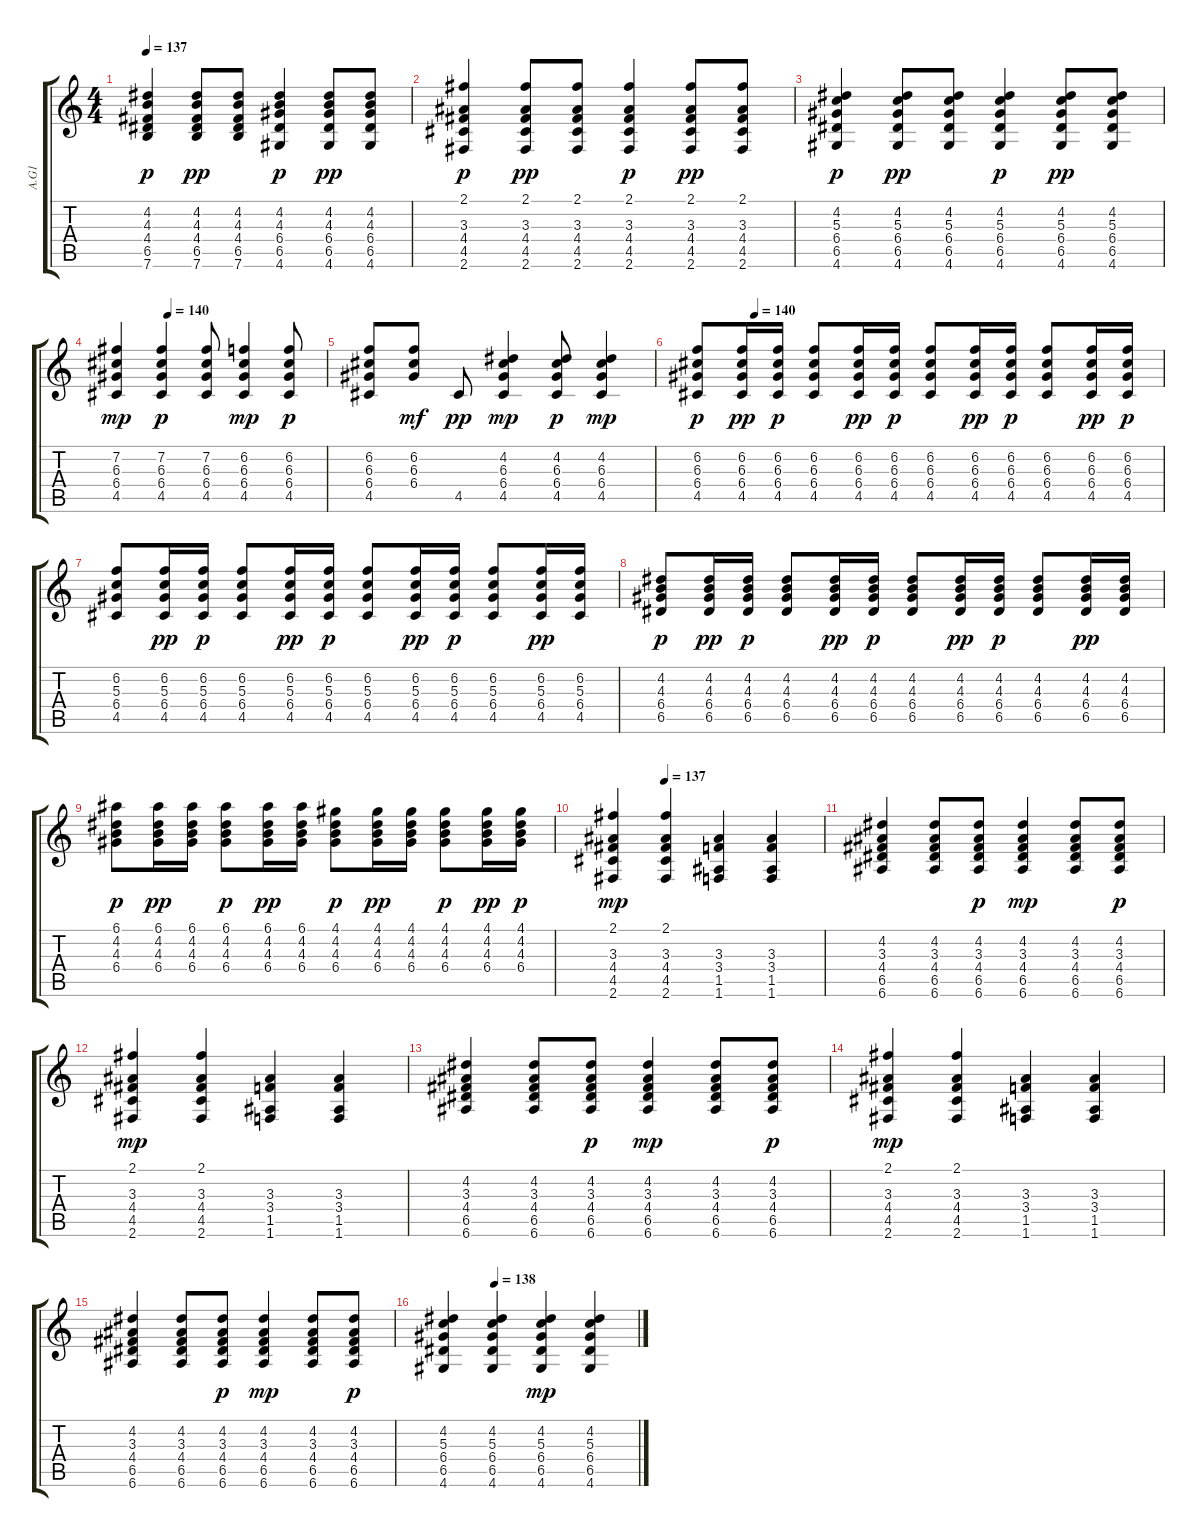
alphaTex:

\track ("A.G1" "A.G1") {instrument acousticguitarsteel}
\staff {score tabs}
\tuning (E4 B3 G3 D3 A2 E2) {hide}
\ts (4 4)
\tempo 137
\clef g2
\ks c
(4.2 4.3 4.4 6.5 7.6).4{dy p} (4.2 4.3 4.4 6.5 7.6).8{dy pp} (4.2 4.3 4.4 6.5 7.6).8 (4.2 4.3 6.4 6.5 4.6).4{dy p} (4.2 4.3 6.4 6.5 4.6).8{dy pp} (4.2 4.3 6.4 6.5 4.6).8 |
(2.1 3.3 4.4 4.5 2.6).4{dy p} (2.1 3.3 4.4 4.5 2.6).8{dy pp} (2.1 3.3 4.4 4.5 2.6).8 (2.1 3.3 4.4 4.5 2.6).4{dy p} (2.1 3.3 4.4 4.5 2.6).8{dy pp} (2.1 3.3 4.4 4.5 2.6).8 |
(4.2 5.3 6.4 6.5 4.6).4{dy p} (4.2 5.3 6.4 6.5 4.6).8{dy pp} (4.2 5.3 6.4 6.5 4.6).8 (4.2 5.3 6.4 6.5 4.6).4{dy p} (4.2 5.3 6.4 6.5 4.6).8{dy pp} (4.2 5.3 6.4 6.5 4.6).8 |
\tempo (140 0.25)
(7.2 6.3 6.4 4.5).4{dy mp} (7.2 6.3 6.4 4.5).4{dy p} (7.2 6.3 6.4 4.5).8 (6.2 6.3 6.4 4.5).4{dy mp} (6.2 6.3 6.4 4.5).8{dy p} |
(6.2 6.3 6.4 4.5).8 (6.2 6.3 6.4).8{dy mf} 4.5.8{dy pp} (4.2 6.3 6.4 4.5).4{dy mp} (4.2 6.3 6.4 4.5).8{dy p} (4.2 6.3 6.4 4.5).4{dy mp} |
\tempo (140 0.125)
(6.2 6.3 6.4 4.5).8{dy p} (6.2 6.3 6.4 4.5).16{dy pp} (6.2 6.3 6.4 4.5).16{dy p} (6.2 6.3 6.4 4.5).8 (6.2 6.3 6.4 4.5).16{dy pp} (6.2 6.3 6.4 4.5).16{dy p} (6.2 6.3 6.4 4.5).8 (6.2 6.3 6.4 4.5).16{dy pp} (6.2 6.3 6.4 4.5).16{dy p} (6.2 6.3 6.4 4.5).8 (6.2 6.3 6.4 4.5).16{dy pp} (6.2 6.3 6.4 4.5).16{dy p} |
(6.2 5.3 6.4 4.5).8 (6.2 5.3 6.4 4.5).16{dy pp} (6.2 5.3 6.4 4.5).16{dy p} (6.2 5.3 6.4 4.5).8 (6.2 5.3 6.4 4.5).16{dy pp} (6.2 5.3 6.4 4.5).16{dy p} (6.2 5.3 6.4 4.5).8 (6.2 5.3 6.4 4.5).16{dy pp} (6.2 5.3 6.4 4.5).16{dy p} (6.2 5.3 6.4 4.5).8 (6.2 5.3 6.4 4.5).16{dy pp} (6.2 5.3 6.4 4.5).16 |
(4.2 4.3 6.4 6.5).8{dy p} (4.2 4.3 6.4 6.5).16{dy pp} (4.2 4.3 6.4 6.5).16{dy p} (4.2 4.3 6.4 6.5).8 (4.2 4.3 6.4 6.5).16{dy pp} (4.2 4.3 6.4 6.5).16{dy p} (4.2 4.3 6.4 6.5).8 (4.2 4.3 6.4 6.5).16{dy pp} (4.2 4.3 6.4 6.5).16{dy p} (4.2 4.3 6.4 6.5).8 (4.2 4.3 6.4 6.5).16{dy pp} (4.2 4.3 6.4 6.5).16 |
(6.1 4.2 4.3 6.4).8{dy p} (6.1 4.2 4.3 6.4).16{dy pp} (6.1 4.2 4.3 6.4).16 (6.1 4.2 4.3 6.4).8{dy p} (6.1 4.2 4.3 6.4).16{dy pp} (6.1 4.2 4.3 6.4).16 (4.1 4.2 4.3 6.4).8{dy p} (4.1 4.2 4.3 6.4).16{dy pp} (4.1 4.2 4.3 6.4).16 (4.1 4.2 4.3 6.4).8{dy p} (4.1 4.2 4.3 6.4).16{dy pp} (4.1 4.2 4.3 6.4).16{dy p} |
\tempo (137 0.25)
(2.1 3.3 4.4 4.5 2.6).4{dy mp} (2.1 3.3 4.4 4.5 2.6).4 (3.3 3.4 1.5 1.6).4 (3.3 3.4 1.5 1.6).4 |
(4.2 3.3 4.4 6.5 6.6).4 (4.2 3.3 4.4 6.5 6.6).8 (4.2 3.3 4.4 6.5 6.6).8{dy p} (4.2 3.3 4.4 6.5 6.6).4{dy mp} (4.2 3.3 4.4 6.5 6.6).8 (4.2 3.3 4.4 6.5 6.6).8{dy p} |
(2.1 3.3 4.4 4.5 2.6).4{dy mp} (2.1 3.3 4.4 4.5 2.6).4 (3.3 3.4 1.5 1.6).4 (3.3 3.4 1.5 1.6).4 |
(4.2 3.3 4.4 6.5 6.6).4 (4.2 3.3 4.4 6.5 6.6).8 (4.2 3.3 4.4 6.5 6.6).8{dy p} (4.2 3.3 4.4 6.5 6.6).4{dy mp} (4.2 3.3 4.4 6.5 6.6).8 (4.2 3.3 4.4 6.5 6.6).8{dy p} |
(2.1 3.3 4.4 4.5 2.6).4{dy mp} (2.1 3.3 4.4 4.5 2.6).4 (3.3 3.4 1.5 1.6).4 (3.3 3.4 1.5 1.6).4 |
(4.2 3.3 4.4 6.5 6.6).4 (4.2 3.3 4.4 6.5 6.6).8 (4.2 3.3 4.4 6.5 6.6).8{dy p} (4.2 3.3 4.4 6.5 6.6).4{dy mp} (4.2 3.3 4.4 6.5 6.6).8 (4.2 3.3 4.4 6.5 6.6).8{dy p} |
\tempo (138 0.25)
(4.2 5.3 6.4 6.5 4.6).4 (4.2 5.3 6.4 6.5 4.6).4 (4.2 5.3 6.4 6.5 4.6).4{dy mp} (4.2 5.3 6.4 6.5 4.6).4
